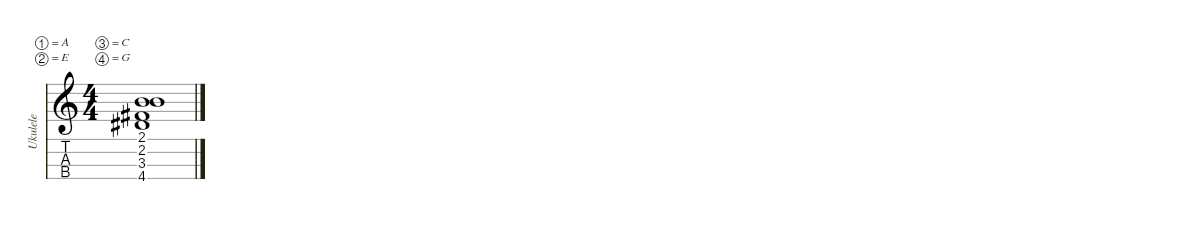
\defaultSystemsLayout 4
\hideDynamics
\bracketExtendMode nobrackets
\otherSystemsTrackNameOrientation horizontal
\defaultBarNumberDisplay Hide
\track ("Ukulele" "Ukulele") {instrument acousticguitarnylon}
\staff {score tabs}
\tuning (A4 E4 C4 G4)
\displaytranspose 0
\ts (4 4)
\tempo (120 hide)
\clef g2
\ks c
(3.3{t acc #} 2.2{t acc #} 2.1{t} 4.4{t}).1{dy mf beam Up}
